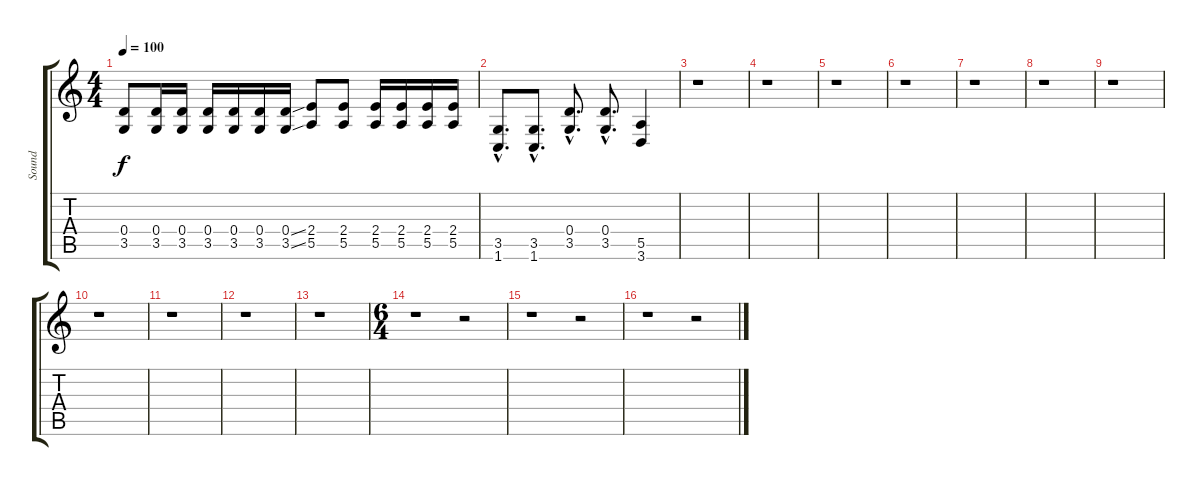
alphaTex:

\track ("Sound" "Sound") {instrument distortionguitar}
\staff {score tabs}
\tuning (E4 B3 G3 D3 E2 B1) {hide}
\ts (4 4)
\tempo 100
\clef g2
\ks c
(0.4 3.5).8{dy f} (0.4 3.5).16 (0.4 3.5).16 (0.4 3.5).16 (0.4 3.5).16 (0.4 3.5).16 (0.4{ss} 3.5{ss}).16 (2.4 5.5).8 (2.4 5.5).8 (2.4 5.5).16 (2.4 5.5).16 (2.4 5.5).16 (2.4 5.5).16 |
(3.5{hac} 1.6{hac}).8{d} (3.5{hac} 1.6{hac}).8{d} (0.4{hac} 3.5{hac}).8{d} (0.4{hac} 3.5{hac}).8{d} (5.5 3.6).4 |
r.1 |
r.1 |
r.1 |
r.1 |
r.1 |
r.1 |
r.1 |
r.1 |
r.1 |
r.1 |
r.1 |
\ts (6 4)
r.1 r.2 |
r.1 r.2 |
r.1 r.2
